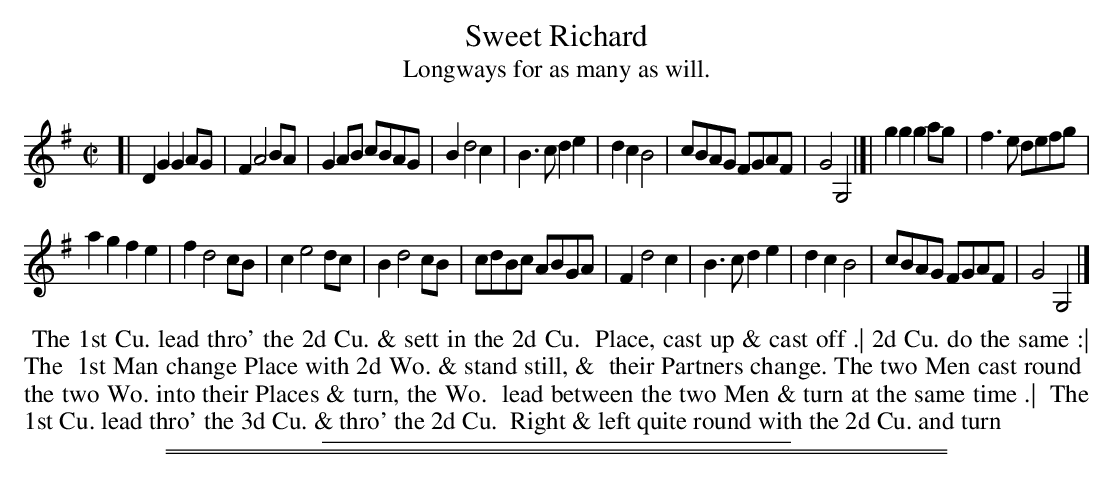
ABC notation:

X:1
T: Sweet Richard
T: Longways for as many as will.
M: C|
L: 1/8
K: G
[|\
D2G2 G2AG | F2 A4 BA |\
G2AB cBAG | B2 d4 c2 |\
B3c d2e2 | d2c2 B4 |\
cBAG FGAF | G4 G,4 |]|\
g2g2 g2ag | f3e defg |
a2g2 f2e2 | f2 d4 cB |\
c2 e4 dc | B2 d4 cB |\
cdBc ABGA | F2 d4 c2 |\
B3c d2e2 | d2c2 B4 |\
cBAG FGAF | G4 G,4 |]
